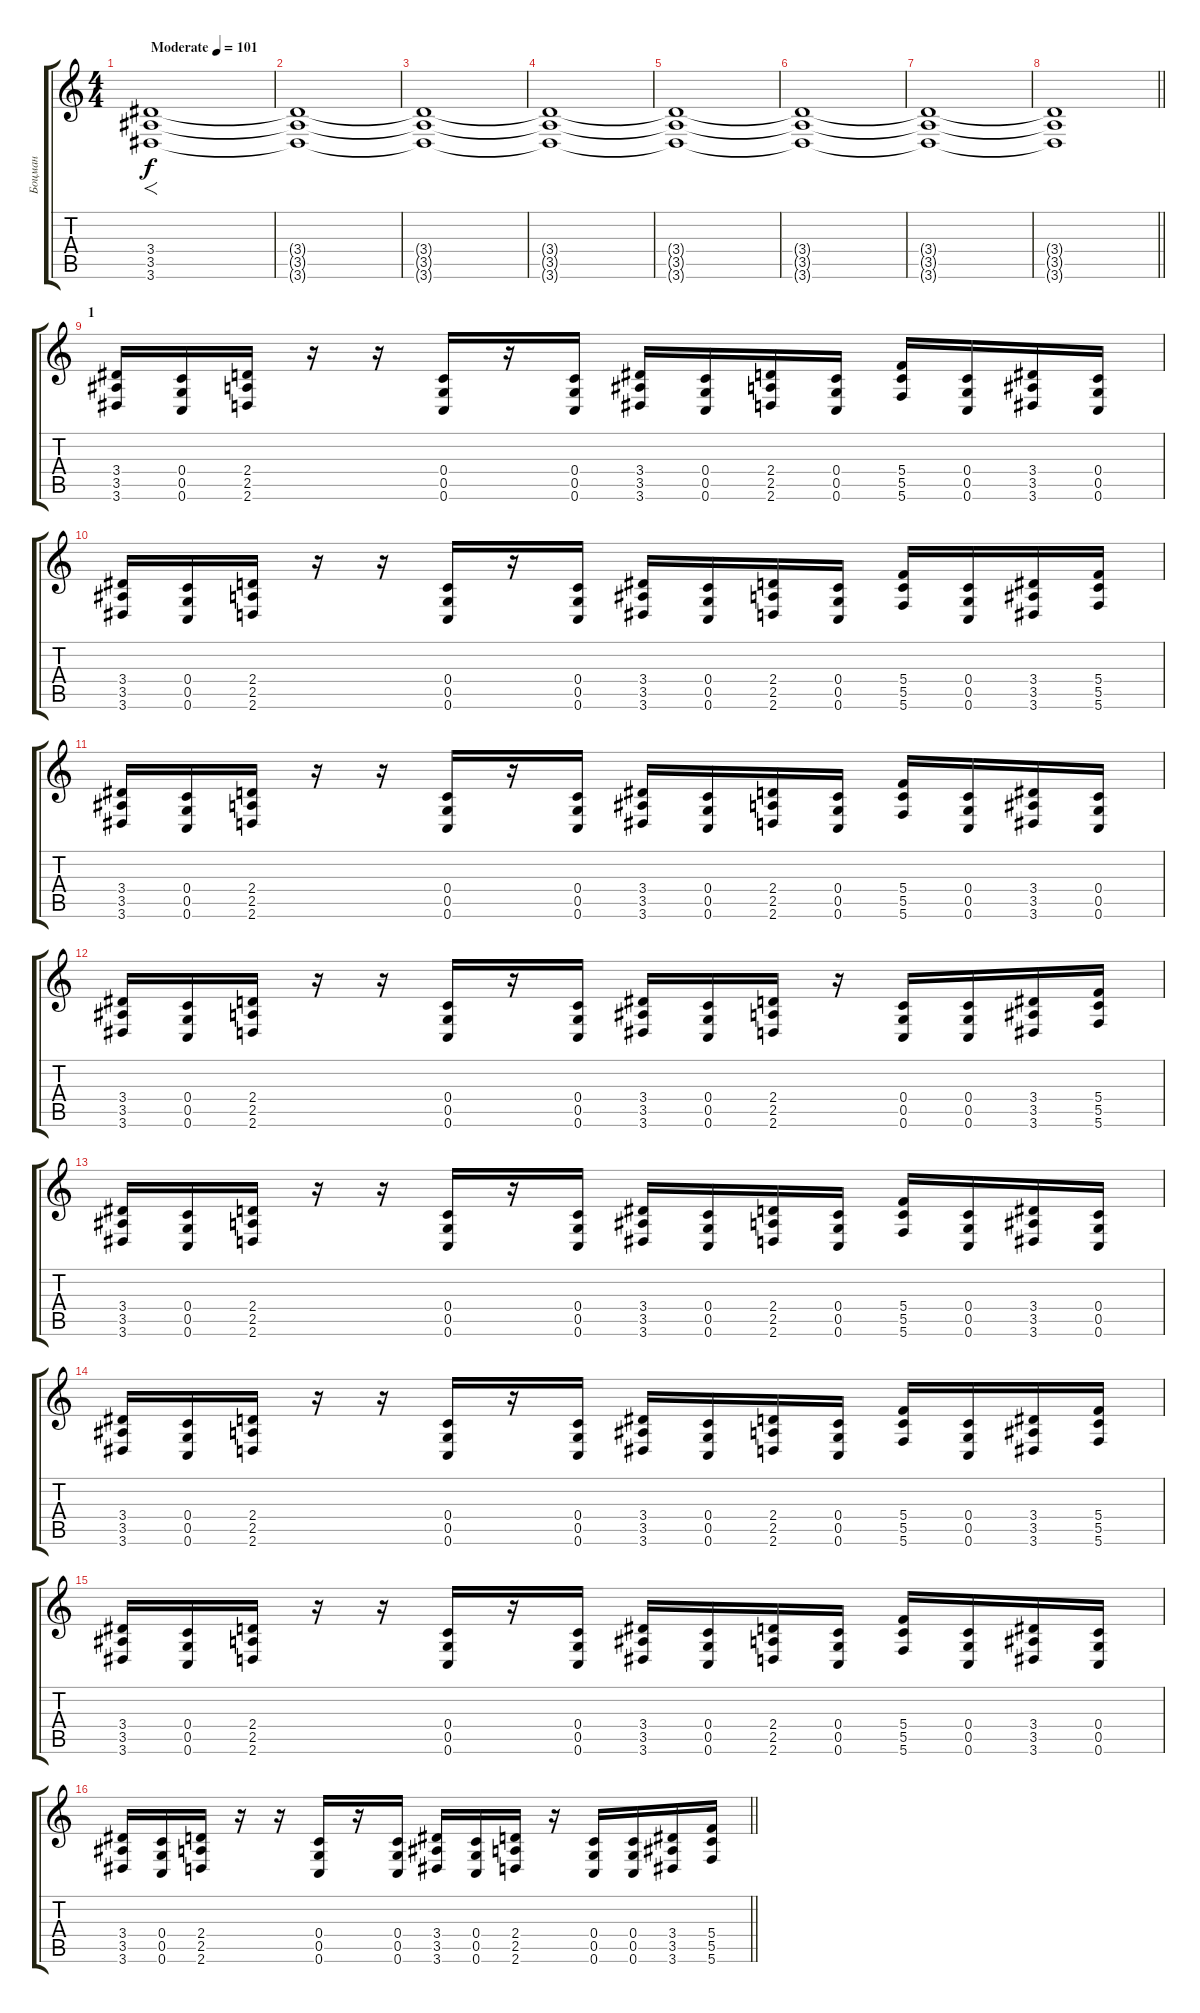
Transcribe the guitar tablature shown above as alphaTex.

\track ("Боцман" "Боцман") {instrument distortionguitar}
\staff {score tabs}
\tuning (D4 A3 F3 C3 G2 C2) {hide}
\ts (4 4)
\tempo (101 "Moderate")
\clef g2
\ks c
(3.4 3.5 3.6).1{f dy f instrument distortionguitar} |
(3.4{t} 3.5{t} 3.6{t}).1 |
(3.4{t} 3.5{t} 3.6{t}).1 |
(3.4{t} 3.5{t} 3.6{t}).1 |
(3.4{t} 3.5{t} 3.6{t}).1 |
(3.4{t} 3.5{t} 3.6{t}).1 |
(3.4{t} 3.5{t} 3.6{t}).1 |
\barLineRight lightlight
(3.4{t} 3.5{t} 3.6{t}).1 |
\section ("" "1")
(3.4 3.5 3.6).16 (0.4 0.5 0.6).16 (2.4 2.5 2.6).16 r.16 r.16 (0.4 0.5 0.6).16 r.16 (0.4 0.5 0.6).16 (3.4 3.5 3.6).16 (0.4 0.5 0.6).16 (2.4 2.5 2.6).16 (0.4 0.5 0.6).16 (5.4 5.5 5.6).16 (0.4 0.5 0.6).16 (3.4 3.5 3.6).16 (0.4 0.5 0.6).16 |
(3.4 3.5 3.6).16 (0.4 0.5 0.6).16 (2.4 2.5 2.6).16 r.16 r.16 (0.4 0.5 0.6).16 r.16 (0.4 0.5 0.6).16 (3.4 3.5 3.6).16 (0.4 0.5 0.6).16 (2.4 2.5 2.6).16 (0.4 0.5 0.6).16 (5.4 5.5 5.6).16 (0.4 0.5 0.6).16 (3.4 3.5 3.6).16 (5.4 5.5 5.6).16 |
(3.4 3.5 3.6).16 (0.4 0.5 0.6).16 (2.4 2.5 2.6).16 r.16 r.16 (0.4 0.5 0.6).16 r.16 (0.4 0.5 0.6).16 (3.4 3.5 3.6).16 (0.4 0.5 0.6).16 (2.4 2.5 2.6).16 (0.4 0.5 0.6).16 (5.4 5.5 5.6).16 (0.4 0.5 0.6).16 (3.4 3.5 3.6).16 (0.4 0.5 0.6).16 |
(3.4 3.5 3.6).16 (0.4 0.5 0.6).16 (2.4 2.5 2.6).16 r.16 r.16 (0.4 0.5 0.6).16 r.16 (0.4 0.5 0.6).16 (3.4 3.5 3.6).16 (0.4 0.5 0.6).16 (2.4 2.5 2.6).16 r.16 (0.4 0.5 0.6).16 (0.4 0.5 0.6).16 (3.4 3.5 3.6).16 (5.4 5.5 5.6).16 |
(3.4 3.5 3.6).16 (0.4 0.5 0.6).16 (2.4 2.5 2.6).16 r.16 r.16 (0.4 0.5 0.6).16 r.16 (0.4 0.5 0.6).16 (3.4 3.5 3.6).16 (0.4 0.5 0.6).16 (2.4 2.5 2.6).16 (0.4 0.5 0.6).16 (5.4 5.5 5.6).16 (0.4 0.5 0.6).16 (3.4 3.5 3.6).16 (0.4 0.5 0.6).16 |
(3.4 3.5 3.6).16 (0.4 0.5 0.6).16 (2.4 2.5 2.6).16 r.16 r.16 (0.4 0.5 0.6).16 r.16 (0.4 0.5 0.6).16 (3.4 3.5 3.6).16 (0.4 0.5 0.6).16 (2.4 2.5 2.6).16 (0.4 0.5 0.6).16 (5.4 5.5 5.6).16 (0.4 0.5 0.6).16 (3.4 3.5 3.6).16 (5.4 5.5 5.6).16 |
(3.4 3.5 3.6).16 (0.4 0.5 0.6).16 (2.4 2.5 2.6).16 r.16 r.16 (0.4 0.5 0.6).16 r.16 (0.4 0.5 0.6).16 (3.4 3.5 3.6).16 (0.4 0.5 0.6).16 (2.4 2.5 2.6).16 (0.4 0.5 0.6).16 (5.4 5.5 5.6).16 (0.4 0.5 0.6).16 (3.4 3.5 3.6).16 (0.4 0.5 0.6).16 |
\barLineRight lightlight
(3.4 3.5 3.6).16 (0.4 0.5 0.6).16 (2.4 2.5 2.6).16 r.16 r.16 (0.4 0.5 0.6).16 r.16 (0.4 0.5 0.6).16 (3.4 3.5 3.6).16 (0.4 0.5 0.6).16 (2.4 2.5 2.6).16 r.16 (0.4 0.5 0.6).16 (0.4 0.5 0.6).16 (3.4 3.5 3.6).16 (5.4 5.5 5.6).16
